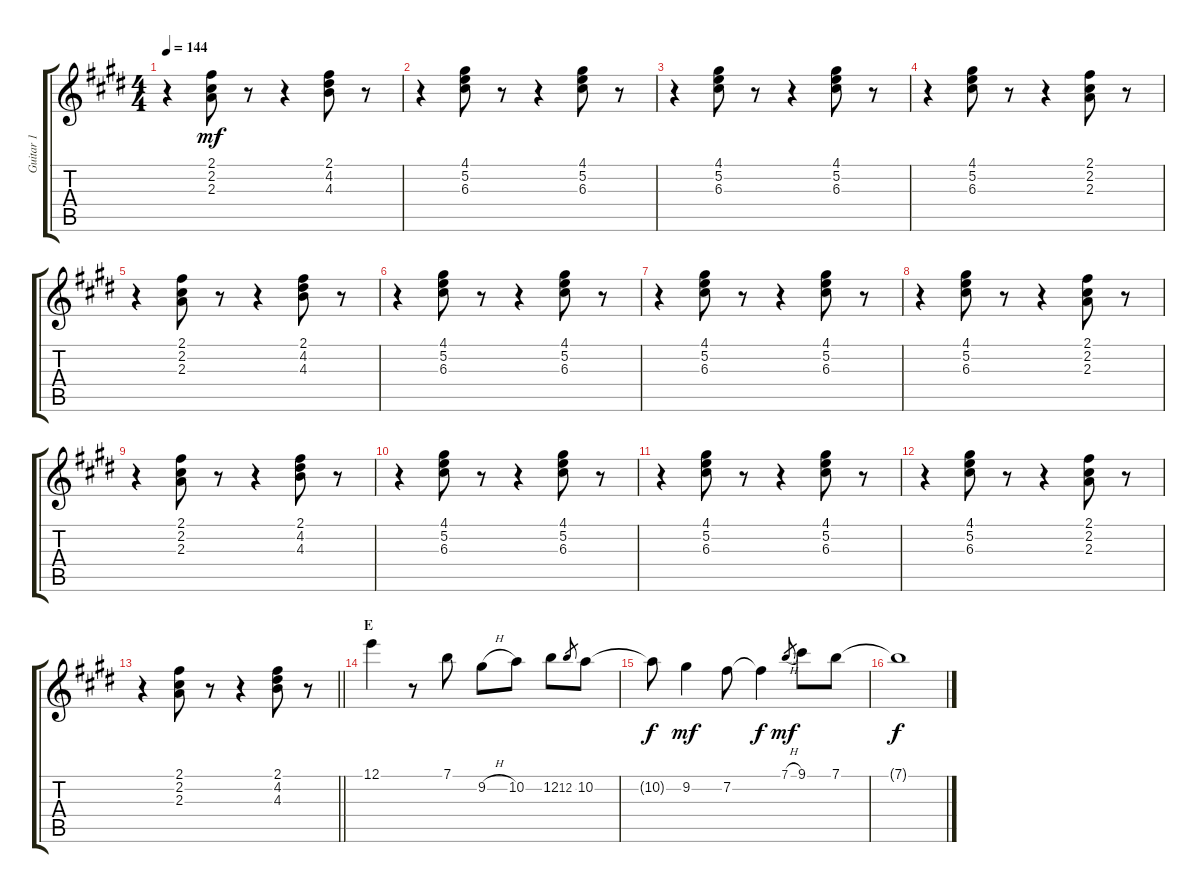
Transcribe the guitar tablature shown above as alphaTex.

\track ("Guitar 1" "Guitar 1") {instrument acousticguitarnylon}
\staff {score tabs}
\tuning (E4 B3 G3 D3 A2 E2) {hide}
\ts (4 4)
\tempo 144
\clef g2
\ks e
r.4{dy mf} (2.1 2.2 2.3).8 r.8 r.4 (2.1 4.2 4.3).8 r.8 |
r.4 (4.1 5.2 6.3).8 r.8 r.4 (4.1 5.2 6.3).8 r.8 |
r.4 (4.1 5.2 6.3).8 r.8 r.4 (4.1 5.2 6.3).8 r.8 |
r.4 (4.1 5.2 6.3).8 r.8 r.4 (2.1 2.2 2.3).8 r.8 |
r.4{volume 10} (2.1 2.2 2.3).8 r.8 r.4 (2.1 4.2 4.3).8{volume 16} r.8 |
r.4 (4.1 5.2 6.3).8 r.8 r.4 (4.1 5.2 6.3).8 r.8 |
r.4 (4.1 5.2 6.3).8 r.8 r.4 (4.1 5.2 6.3).8 r.8 |
r.4 (4.1 5.2 6.3).8 r.8 r.4 (2.1 2.2 2.3).8 r.8 |
r.4 (2.1 2.2 2.3).8 r.8 r.4 (2.1 4.2 4.3).8 r.8 |
r.4 (4.1 5.2 6.3).8 r.8 r.4 (4.1 5.2 6.3).8 r.8 |
r.4 (4.1 5.2 6.3).8 r.8 r.4 (4.1 5.2 6.3).8 r.8 |
r.4 (4.1 5.2 6.3).8 r.8 r.4 (2.1 2.2 2.3).8 r.8 |
\barLineRight lightlight
r.4{volume 10} (2.1 2.2 2.3).8 r.8 r.4 (2.1 4.2 4.3).8{volume 16} r.8 |
\section ("" "E")
12.1.4 r.8 7.1.8 9.2{h}.8 10.2.8 12.2.8 12.2.8{gr} 10.2.8 |
10.2{t}.8{dy f} 9.2.4{dy mf} 7.2.8 7.2{t}.4{dy f} 7.1{h}.8{gr dy mf} 9.1.8 7.1.8 |
7.1{t}.1{dy f}
